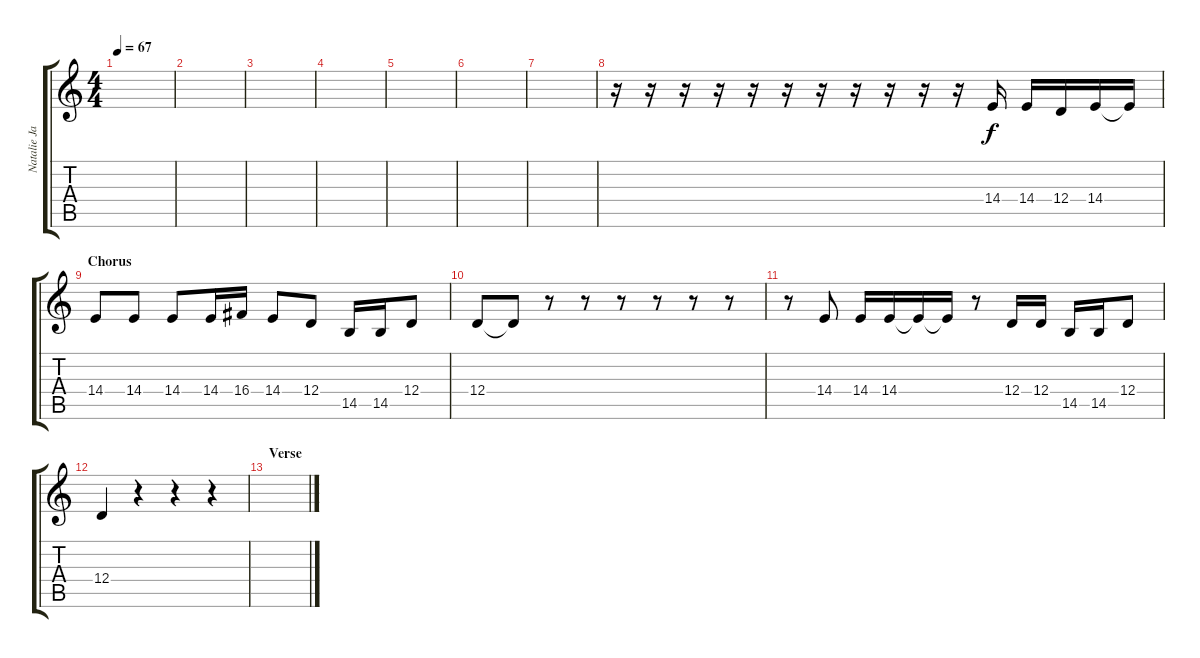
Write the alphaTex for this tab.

\track ("Natalie Jackson, Lynn Fiddmont-Linsey" "Natalie Ja") {instrument choiraahs}
\staff {score tabs}
\tuning (E4 B3 G3 D3 A2 E2) {hide}
\ts (4 4)
\tempo 67
\clef g2
\ks c
|
|
|
|
|
|
|
r.16 r.16 r.16 r.16 r.16 r.16 r.16 r.16 r.16 r.16 r.16 14.4.16 14.4.16 12.4.16 14.4.16 14.4{t}.16 |
\section ("" "Chorus")
14.4.8 14.4.8 14.4.8 14.4.16 16.4.16 14.4.8 12.4.8 14.5.16 14.5.16 12.4.8 |
12.4.8 12.4{t}.8 r.8 r.8 r.8 r.8 r.8 r.8 |
r.8 14.4.8 14.4.16 14.4.16 14.4{t}.16 14.4{t}.16 r.8 12.4.16 12.4.16 14.5.16 14.5.16 12.4.8 |
12.4.4 r.4 r.4 r.4 |
\section ("" "Verse")
